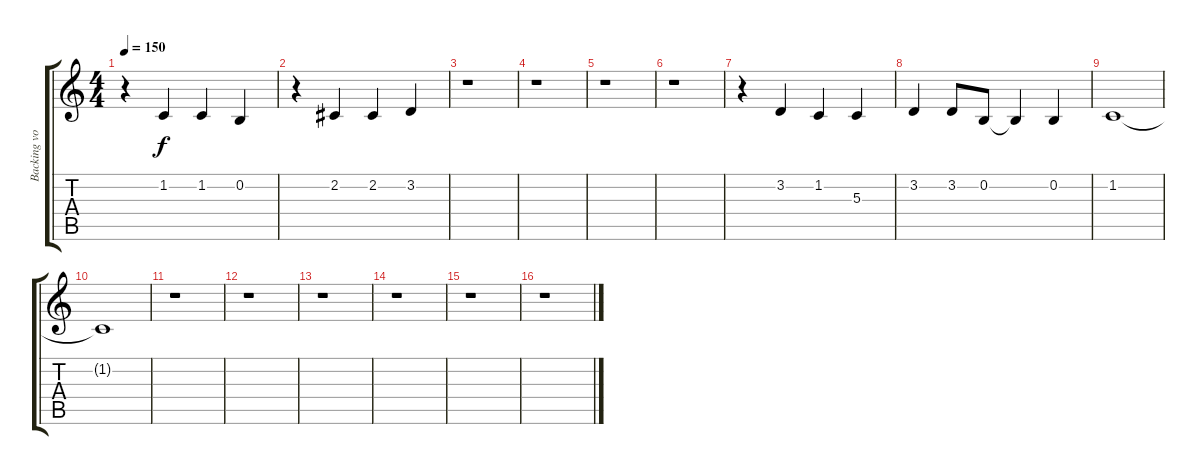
\track ("Backing vocal" "Backing vo") {instrument oboe}
\staff {score tabs}
\tuning (E4 B3 G3 D3 A2 E2) {hide}
\ts (4 4)
\tempo 150
\clef g2
\ks c
r.4{dy f} 1.2.4 1.2.4 0.2.4 |
r.4 2.2.4 2.2.4 3.2.4 |
r.1 |
r.1 |
r.1 |
r.1 |
r.4 3.2.4 1.2.4 5.3.4 |
3.2.4 3.2.8 0.2.8 0.2{t}.4 0.2.4 |
1.2.1 |
1.2{t}.1 |
r.1 |
r.1 |
r.1 |
r.1 |
r.1 |
r.1
